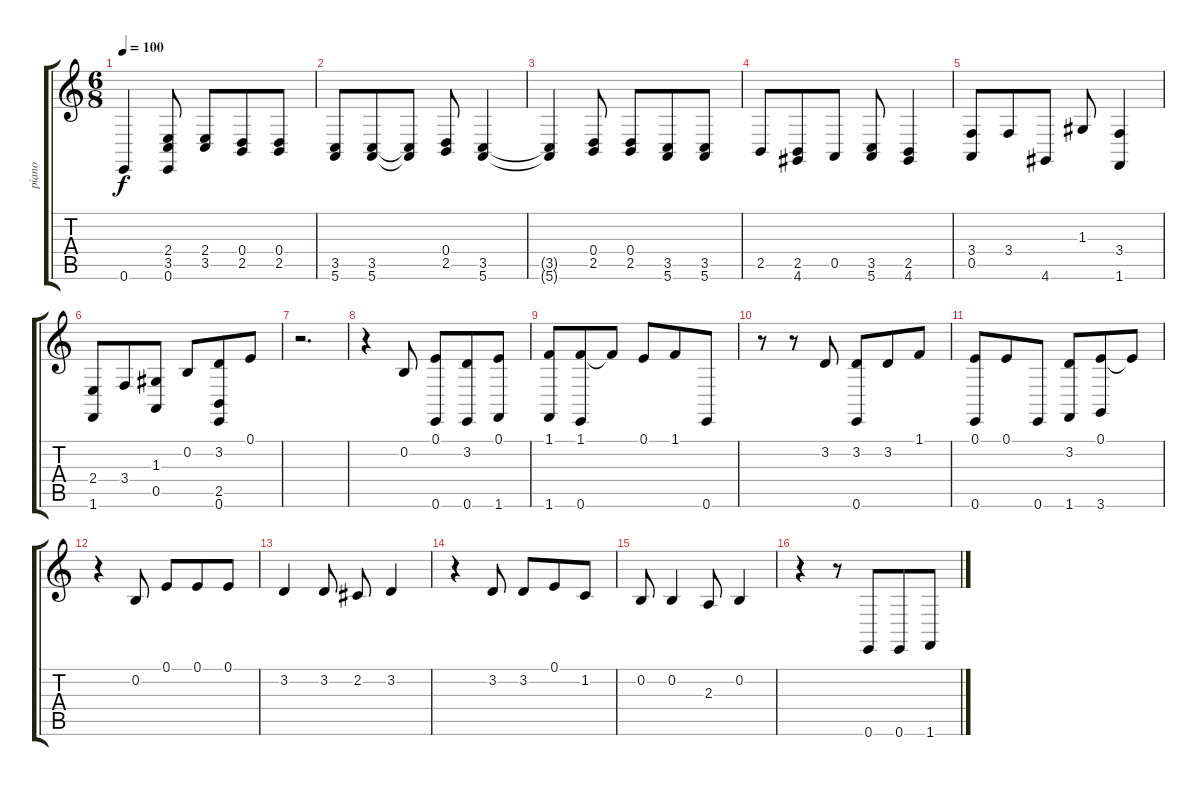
\track ("piano" "piano") {instrument brightacousticpiano}
\staff {score tabs}
\tuning (E4 B3 G3 D3 A2 E2) {hide}
\ts (6 8)
\tempo 100
\clef g2
\ks c
0.6.4{dy f} (2.4 3.5 0.6).8 (2.4 3.5).8 (0.4 2.5).8 (0.4 2.5).8 |
(3.5 5.6).8 (3.5 5.6).8 (3.5{t} 5.6{t}).8 (0.4 2.5).8 (3.5 5.6).4 |
(3.5{t} 5.6{t}).4 (0.4 2.5).8 (0.4 2.5).8 (3.5 5.6).8 (3.5 5.6).8 |
2.5.8 (2.5 4.6).8 0.5.8 (3.5 5.6).8 (2.5 4.6).4 |
(3.4 0.5).8 3.4.8 4.6.8 1.3.8 (3.4 1.6).4 |
(2.4 1.6).8 3.4.8 (1.3 0.5).8 0.2.8 (3.2 2.5 0.6).8 0.1.8 |
r.2{d} |
r.4 0.2.8 (0.1 0.6).8 (3.2 0.6).8 (0.1 1.6).8 |
(1.1 1.6).8 (1.1 0.6).8 1.1{t}.8 0.1.8 1.1.8 0.6.8 |
r.8 r.8 3.2.8 (3.2 0.6).8 3.2.8 1.1.8 |
(0.1 0.6).8 0.1.8 0.6.8 (3.2 1.6).8 (0.1 3.6).8 0.1{t}.8 |
r.4 0.2.8 0.1.8 0.1.8 0.1.8 |
3.2.4 3.2.8 2.2.8 3.2.4 |
r.4 3.2.8 3.2.8 0.1.8 1.2.8 |
0.2.8 0.2.4 2.3.8 0.2.4 |
r.4 r.8 0.6.8 0.6.8 1.6.8
